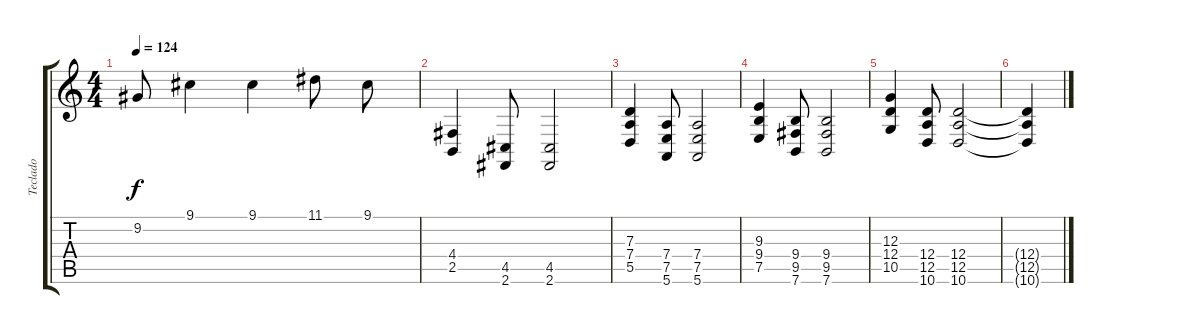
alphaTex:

\track ("Teclado" "Teclado") {instrument lead2sawtooth}
\staff {score tabs}
\tuning (E4 B3 G3 D3 A2 E2) {hide}
\ts (4 4)
\tempo 124
\clef g2
\ks c
9.2.8{dy f} 9.1.4 9.1.4 11.1.8 9.1.8 |
(4.4 2.5).4{volume 16} (4.5 2.6).8 (4.5 2.6).2 |
(7.3 7.4 5.5).4 (7.4 7.5 5.6).8 (7.4 7.5 5.6).2 |
(9.3 9.4 7.5).4 (9.4 9.5 7.6).8 (9.4 9.5 7.6).2 |
(12.3 12.4 10.5).4 (12.4 12.5 10.6).8 (12.4 12.5 10.6).2 |
(12.4{t} 12.5{t} 10.6{t}).4
